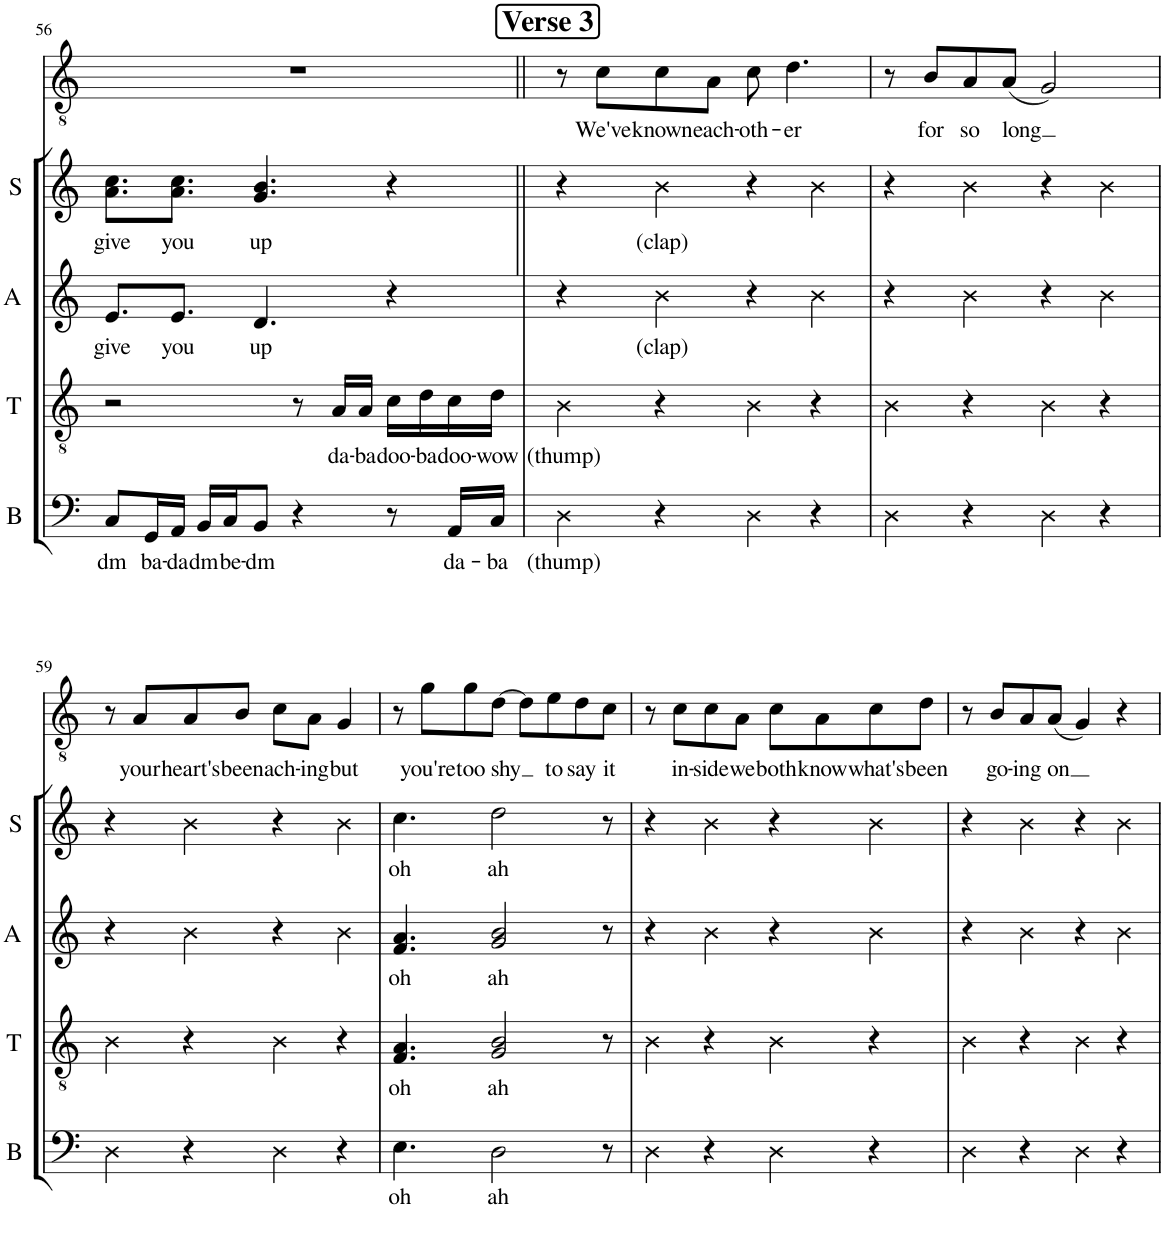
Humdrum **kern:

**kern	**text	**kern	**text	**kern	**text	**kern	**text	**kern	**text
*part5	*part5	*part4	*part4	*part3	*part3	*part2	*part2	*part1	*part1
*staff5	*staff5	*staff4	*staff4	*staff3	*staff3	*staff2	*staff2	*staff1	*staff1
*I"Bass	*	*I"Tenor	*	*I"Alto	*	*I"Soprano	*	*I"Solo	*
*I'B	*	*I'T	*	*I'A	*	*I'S	*	*	*
!!LO:PB:g=z
*clefF4	*	*clefGv2	*	*clefG2	*	*clefG2	*	*clefGv2	*
*k[]	*	*k[]	*	*k[]	*	*k[]	*	*k[]	*
*M4/4	*	*M4/4	*	*M4/4	*	*M4/4	*	*M4/4	*
=56	=56	=56	=56	=56	=56	=56	=56	=56	=56
!	!LO:LY:b	!	!	!	!LO:LY:b	!	!LO:LY:b	!	!
8C/L	dm	2r	.	8.e/L	give	8.a\ 8.cc\L	give	1r	.
!	!LO:LY:b	!	!	!	!	!	!	!	!
16GG/L	ba-	.	.	.	.	.	.	.	.
!	!LO:LY:b	!	!	!	!LO:LY:b	!	!LO:LY:b	!	!
16AA/JJ	-da	.	.	8.e/J	you	8.a\ 8.cc\J	you	.	.
!	!LO:LY:b	!	!	!	!	!	!	!	!
16BB/LL	dm	.	.	.	.	.	.	.	.
!	!LO:LY:b	!	!	!	!	!	!	!	!
16C/J	be-	.	.	.	.	.	.	.	.
!	!LO:LY:b	!	!	!	!LO:LY:b	!	!LO:LY:b	!	!
8BB/J	-dm	.	.	4.d/	up	4.g/ 4.b/	up	.	.
4r	.	8r	.	.	.	.	.	.	.
!	!	!	!LO:LY:b	!	!	!	!	!	!
.	.	16A/LL	da-	.	.	.	.	.	.
!	!	!	!LO:LY:b	!	!	!	!	!	!
.	.	16A/JJ	-ba	.	.	.	.	.	.
!	!	!	!LO:LY:b	!	!	!	!	!	!
8r	.	16c\LL	doo-	4r	.	4r	.	.	.
!	!	!	!LO:LY:b	!	!	!	!	!	!
.	.	16d\	-ba	.	.	.	.	.	.
!	!LO:LY:b	!	!LO:LY:b	!	!	!	!	!	!
16AA/LL	da-	16c\	doo-	.	.	.	.	.	.
!	!LO:LY:b	!	!LO:LY:b	!	!	!	!	!	!
16C/JJ	-ba	16d\JJ	-wow	.	.	.	.	.	.
!!LO:REH:place=s1:a:B:cj:fs=14:t=Verse 3
=57||	=57||	=57||	=57||	=57||	=57||	=57||	=57||	=57||	=57||
!	!LO:LY:b	!	!LO:LY:b	!	!	!	!	!	!
4D\	(thump)	4B\	(thump)	4r	.	4r	.	8r	.
!	!	!	!	!	!	!	!	!	!LO:LY:b
.	.	.	.	.	.	.	.	8c\L	We've
!	!	!	!	!	!LO:LY:b	!	!LO:LY:b	!	!LO:LY:b
4r	.	4r	.	4b\	(clap)	4b\	(clap)	8c\	known
!	!	!	!	!	!	!	!	!	!LO:LY:b
.	.	.	.	.	.	.	.	8A\J	each-
!	!	!	!	!	!	!	!	!	!LO:LY:b
4D\	.	4B\	.	4r	.	4r	.	8c\	-oth-
!	!	!	!	!	!	!	!	!	!LO:LY:b
.	.	.	.	.	.	.	.	4.d\	-er
4r	.	4r	.	4b\	.	4b\	.	.	.
=58	=58	=58	=58	=58	=58	=58	=58	=58	=58
4D\	.	4B\	.	4r	.	4r	.	8r	.
!	!	!	!	!	!	!	!	!	!LO:LY:b
.	.	.	.	.	.	.	.	8B/L	for
!	!	!	!	!	!	!	!	!	!LO:LY:b
4r	.	4r	.	4b\	.	4b\	.	8A/	so
!	!	!	!	!	!	!	!	!	!LO:LY:b
.	.	.	.	.	.	.	.	(8A/J	long
4D\	.	4B\	.	4r	.	4r	.	2G/)	.
4r	.	4r	.	4b\	.	4b\	.	.	.
!!LO:LB:g=z
=59	=59	=59	=59	=59	=59	=59	=59	=59	=59
4D\	.	4B\	.	4r	.	4r	.	8r	.
!	!	!	!	!	!	!	!	!	!LO:LY:b
.	.	.	.	.	.	.	.	8A/L	your
!	!	!	!	!	!	!	!	!	!LO:LY:b
4r	.	4r	.	4b\	.	4b\	.	8A/	heart's
!	!	!	!	!	!	!	!	!	!LO:LY:b
.	.	.	.	.	.	.	.	8B/J	been
!	!	!	!	!	!	!	!	!	!LO:LY:b
4D\	.	4B\	.	4r	.	4r	.	8c\L	ach-
!	!	!	!	!	!	!	!	!	!LO:LY:b
.	.	.	.	.	.	.	.	8A\J	-ing
!	!	!	!	!	!	!	!	!	!LO:LY:b
4r	.	4r	.	4b\	.	4b\	.	4G/	but
=60	=60	=60	=60	=60	=60	=60	=60	=60	=60
!	!LO:LY:b	!	!LO:LY:b	!	!LO:LY:b	!	!LO:LY:b	!	!
4.E\	oh	4.F/ 4.A/	oh	4.f/ 4.a/	oh	4.cc\	oh	8r	.
!	!	!	!	!	!	!	!	!	!LO:LY:b
.	.	.	.	.	.	.	.	8g\L	you're
!	!	!	!	!	!	!	!	!	!LO:LY:b
.	.	.	.	.	.	.	.	8g\	too
!	!LO:LY:b	!	!LO:LY:b	!	!LO:LY:b	!	!LO:LY:b	!	!LO:LY:b
2D\	ah	2G/ 2B/	ah	2g/ 2b/	ah	2dd\	ah	[8d\J	shy
.	.	.	.	.	.	.	.	8d\L]	.
!	!	!	!	!	!	!	!	!	!LO:LY:b
.	.	.	.	.	.	.	.	8e\	to
!	!	!	!	!	!	!	!	!	!LO:LY:b
.	.	.	.	.	.	.	.	8d\	say
!	!	!	!	!	!	!	!	!	!LO:LY:b
8r	.	8r	.	8r	.	8r	.	8c\J	it
=61	=61	=61	=61	=61	=61	=61	=61	=61	=61
4D\	.	4B\	.	4r	.	4r	.	8r	.
!	!	!	!	!	!	!	!	!	!LO:LY:b
.	.	.	.	.	.	.	.	8c\L	in-
!	!	!	!	!	!	!	!	!	!LO:LY:b
4r	.	4r	.	4b\	.	4b\	.	8c\	-side
!	!	!	!	!	!	!	!	!	!LO:LY:b
.	.	.	.	.	.	.	.	8A\J	we
!	!	!	!	!	!	!	!	!	!LO:LY:b
4D\	.	4B\	.	4r	.	4r	.	8c\L	both
!	!	!	!	!	!	!	!	!	!LO:LY:b
.	.	.	.	.	.	.	.	8A\	know
!	!	!	!	!	!	!	!	!	!LO:LY:b
4r	.	4r	.	4b\	.	4b\	.	8c\	what's
!	!	!	!	!	!	!	!	!	!LO:LY:b
.	.	.	.	.	.	.	.	8d\J	been
=62	=62	=62	=62	=62	=62	=62	=62	=62	=62
4D\	.	4B\	.	4r	.	4r	.	8r	.
!	!	!	!	!	!	!	!	!	!LO:LY:b
.	.	.	.	.	.	.	.	8B/L	go-
!	!	!	!	!	!	!	!	!	!LO:LY:b
4r	.	4r	.	4b\	.	4b\	.	8A/	-ing
!	!	!	!	!	!	!	!	!	!LO:LY:b
.	.	.	.	.	.	.	.	(8A/J	on
4D\	.	4B\	.	4r	.	4r	.	4G/)	.
4r	.	4r	.	4b\	.	4b\	.	4r	.
=	=	=	=	=	=	=	=	=	=
*-	*-	*-	*-	*-	*-	*-	*-	*-	*-
